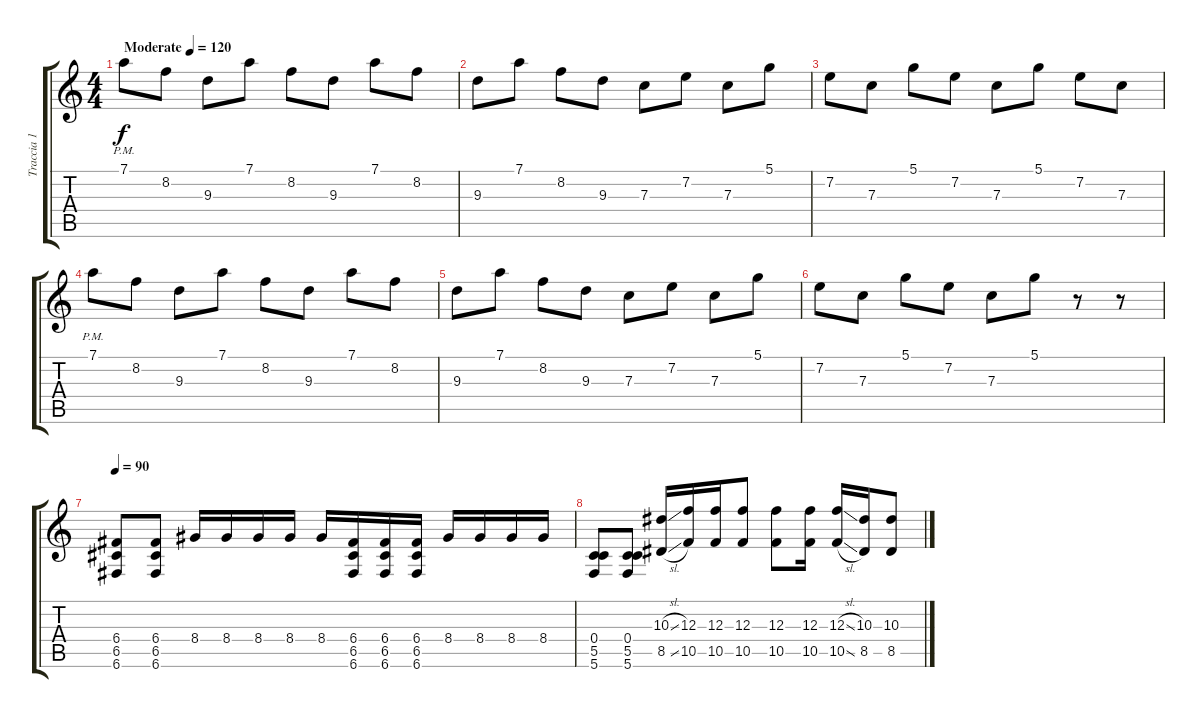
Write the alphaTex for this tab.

\track ("Traccia 1" "Traccia 1") {instrument distortionguitar}
\staff {score tabs}
\tuning (D4 A3 F3 C3 G2 C2) {hide}
\ts (4 4)
\tempo (120 "Moderate")
\clef g2
\ks c
7.1{pm}.8{dy f instrument distortionguitar} 8.2.8 9.3.8 7.1.8 8.2.8 9.3.8 7.1.8 8.2.8 |
9.3.8 7.1.8 8.2.8 9.3.8 7.3.8 7.2.8 7.3.8 5.1.8 |
7.2.8 7.3.8 5.1.8 7.2.8 7.3.8 5.1.8 7.2.8 7.3.8 |
7.1{pm}.8 8.2.8 9.3.8 7.1.8 8.2.8 9.3.8 7.1.8 8.2.8 |
9.3.8 7.1.8 8.2.8 9.3.8 7.3.8 7.2.8 7.3.8 5.1.8 |
7.2.8 7.3.8 5.1.8 7.2.8 7.3.8 5.1.8 r.8 r.8 |
\tempo 90
(6.4 6.5 6.6).8 (6.4 6.5 6.6).8 8.4.16 8.4.16 8.4.16 8.4.16 8.4.16 (6.4 6.5 6.6).16 (6.4 6.5 6.6).16 (6.4 6.5 6.6).16 8.4.16 8.4.16 8.4.16 8.4.16 |
(0.4 5.5 5.6).8 (0.4 5.5 5.6).8 (10.3{sl} 8.5{sl}).16 (12.3 10.5).16 (12.3 10.5).16 (12.3 10.5).8 (12.3 10.5).8 (12.3 10.5).16 (12.3{sl} 10.5{sl}).16 (10.3 8.5).16 (10.3 8.5).8
